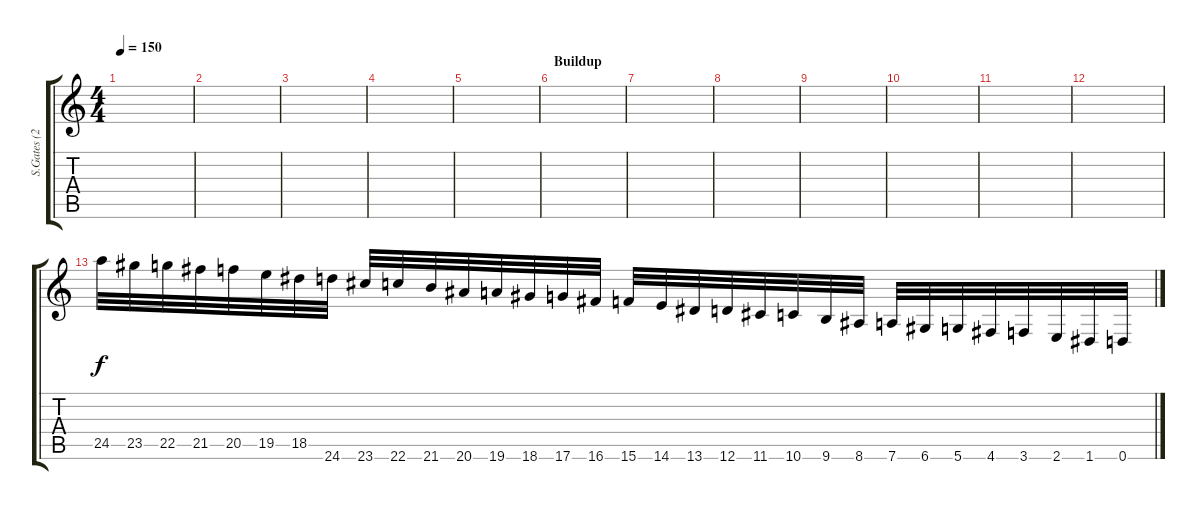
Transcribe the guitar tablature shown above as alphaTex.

\track ("S.Gates (2)" "S.Gates (2") {instrument distortionguitar}
\staff {score tabs}
\tuning (E4 B3 G3 D3 A2 D2) {hide}
\ts (4 4)
\tempo 150
\clef g2
\ks c
|
|
|
|
|
\section ("" "Buildup")
|
|
|
|
|
|
|
24.5.32{volume 16 instrument guitarfretnoise} 23.5.32 22.5.32 21.5.32 20.5.32 19.5.32 18.5.32 24.6.32 23.6.32 22.6.32 21.6.32 20.6.32 19.6.32 18.6.32 17.6.32 16.6.32 15.6.32 14.6.32 13.6.32 12.6.32 11.6.32 10.6.32 9.6.32 8.6.32 7.6.32 6.6.32 5.6.32 4.6.32 3.6.32 2.6.32 1.6.32 0.6.32
